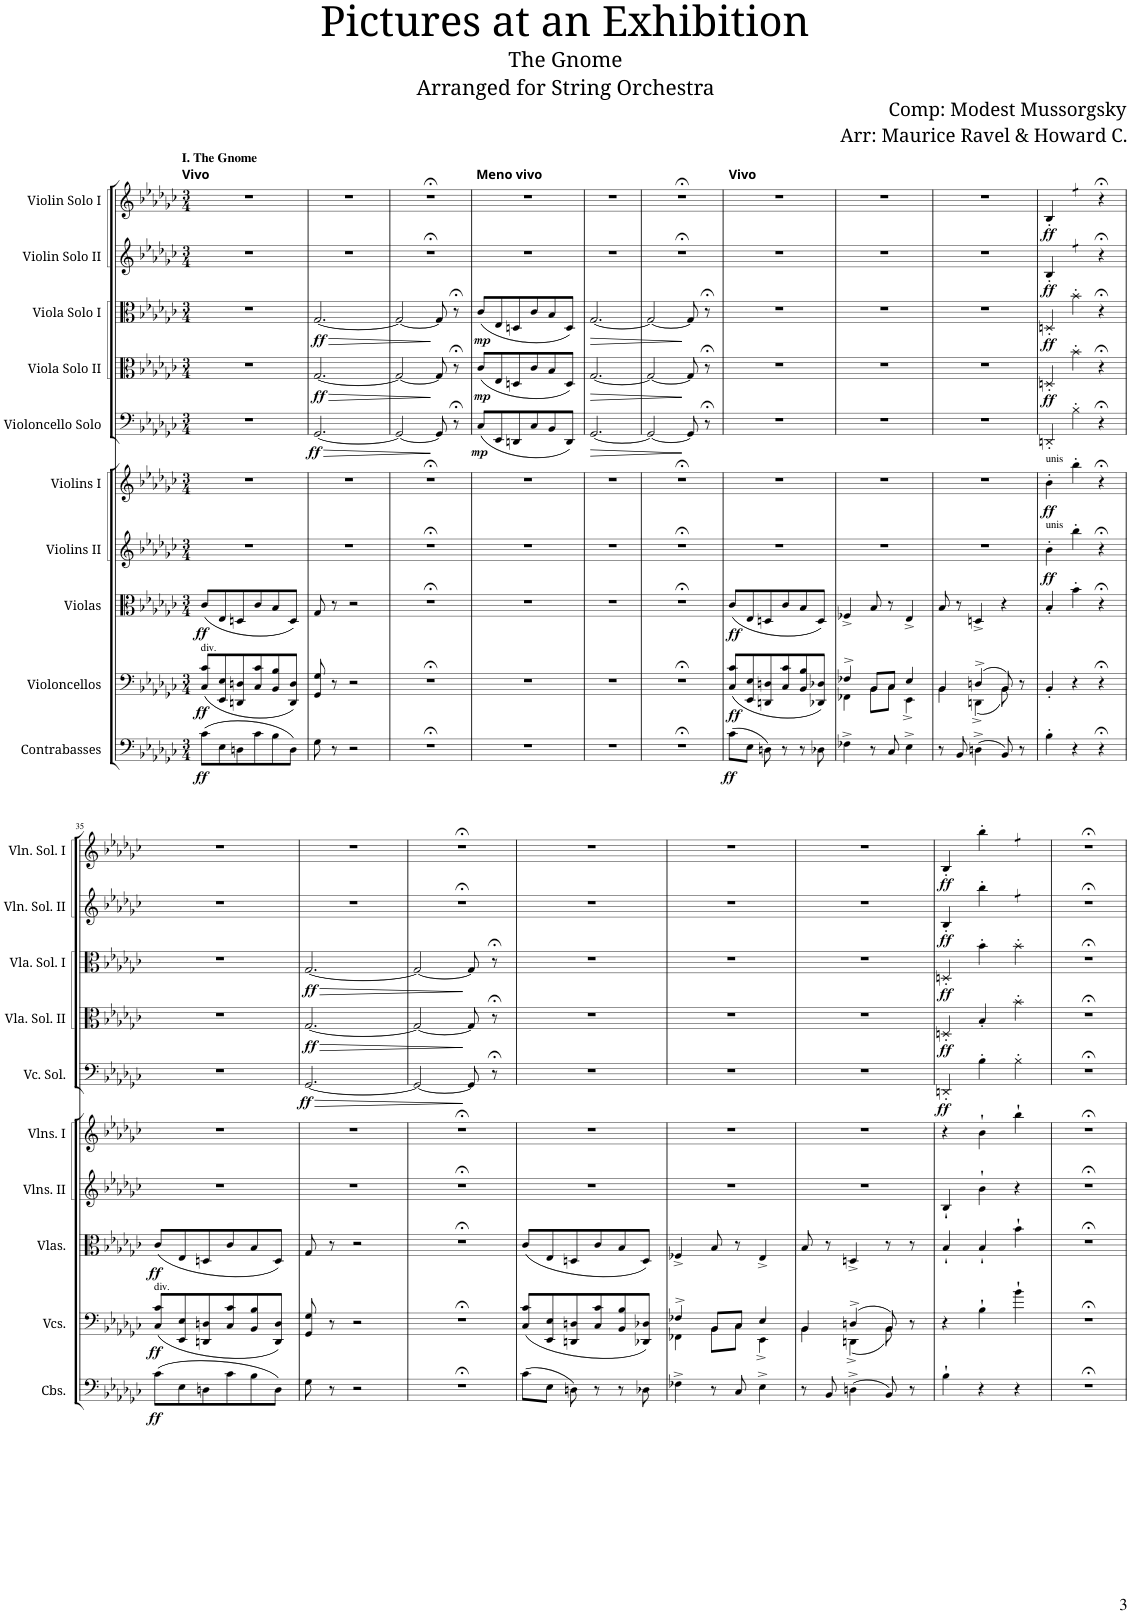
**kern	**dynam	**kern	**dynam	**kern	**dynam	**kern	**dynam	**kern	**dynam	**kern	**dynam	**kern	**dynam	**kern	**dynam	**kern	**dynam	**kern	**dynam
*part10	*part10	*part9	*part9	*part8	*part8	*part7	*part7	*part6	*part6	*part5	*part5	*part4	*part4	*part3	*part3	*part2	*part2	*part1	*part1
*staff10	*staff10	*staff9	*staff9	*staff8	*staff8	*staff7	*staff7	*staff6	*staff6	*staff5	*staff5	*staff4	*staff4	*staff3	*staff3	*staff2	*staff2	*staff1	*staff1
*I"Contrabasses	*	*I"Violoncellos	*	*I"Violas	*	*I"Violins II	*	*I"Violins I	*	*I"Violoncello Solo	*	*I"Viola Solo II	*	*I"Viola Solo I	*	*I"Violin Solo II	*	*I"Violin Solo I	*
*I'Cbs.	*	*I'Vcs.	*	*I'Vlas.	*	*I'Vlns. II	*	*I'Vlns. I	*	*I'Vc. Sol.	*	*I'Vla. Sol. II	*	*I'Vla. Sol. I	*	*I'Vln. Sol. II	*	*I'Vln. Sol. I	*
*clefF4	*	*clefF4	*	*clefC3	*	*clefG2	*	*clefG2	*	*clefF4	*	*clefC3	*	*clefC3	*	*clefG2	*	*clefG2	*
*Trd7c12	*	*	*	*	*	*	*	*	*	*	*	*	*	*	*	*	*	*	*
*k[b-e-a-d-g-c-]	*	*k[b-e-a-d-g-c-]	*	*k[b-e-a-d-g-c-]	*	*k[b-e-a-d-g-c-]	*	*k[b-e-a-d-g-c-]	*	*k[b-e-a-d-g-c-]	*	*k[b-e-a-d-g-c-]	*	*k[b-e-a-d-g-c-]	*	*k[b-e-a-d-g-c-]	*	*k[b-e-a-d-g-c-]	*
*M3/4	*	*M3/4	*	*M3/4	*	*M3/4	*	*M3/4	*	*M3/4	*	*M3/4	*	*M3/4	*	*M3/4	*	*M3/4	*
=25	=25	=25	=25	=25	=25	=25	=25	=25	=25	=25	=25	=25	=25	=25	=25	=25	=25	=25	=25
!	!	!	!	!	!	!	!	!	!	!	!	!	!	!	!	!	!	!LO:TX:a:B:t=I. The Gnome	!
!	!	!	!	!	!	!	!	!	!	!	!	!	!	!	!	!	!	!LO:TX:a:t=Vivo	!
!	!	!LO:TX:a:t=div.	!	!	!	!	!	!	!	!	!	!	!	!	!	!	!	!	!
!	!LO:DY:b	!	!LO:DY:b	!	!LO:DY:b	!	!	!	!	!	!	!	!	!	!	!	!	!	!
(8c-\L	ff	(8C-/ 8c-/L	ff	(8c-/L	ff	2.r	.	2.r	.	2.r	.	2.r	.	2.r	.	2.r	.	2.r	.
8E-\	.	8EE-/ 8E-/	.	8E-/	.	.	.	.	.	.	.	.	.	.	.	.	.	.	.
8Dn\	.	8DDn/ 8Dn/	.	8Dn/	.	.	.	.	.	.	.	.	.	.	.	.	.	.	.
8c-\	.	8C-/ 8c-/	.	8c-/	.	.	.	.	.	.	.	.	.	.	.	.	.	.	.
8B-\	.	8BB-/ 8B-/	.	8B-/	.	.	.	.	.	.	.	.	.	.	.	.	.	.	.
8D\J)	.	8DD/ 8D/J)	.	8D/J)	.	.	.	.	.	.	.	.	.	.	.	.	.	.	.
=26	=26	=26	=26	=26	=26	=26	=26	=26	=26	=26	=26	=26	=26	=26	=26	=26	=26	=26	=26
!	!	!	!	!	!	!	!	!	!	!	!LO:HP:b	!	!LO:HP:b	!	!LO:HP:b	!	!	!	!
!	!	!	!	!	!	!	!	!	!	!	!LO:DY:n=1:b	!	!LO:DY:n=1:b	!	!LO:DY:n=1:b	!	!	!	!
8G-\	.	8GG-/ 8G-/	.	8G-/	.	2.r	.	2.r	.	[2.GG-/	> ff	[2.G-/	> ff	[2.G-/	> ff	2.r	.	2.r	.
8r	.	8r	.	8r	.	.	.	.	.	.	.	.	.	.	.	.	.	.	.
2r	.	2r	.	2r	.	.	.	.	.	.	.	.	.	.	.	.	.	.	.
=27	=27	=27	=27	=27	=27	=27	=27	=27	=27	=27	=27	=27	=27	=27	=27	=27	=27	=27	=27
2.r;<	.	2.r;<	.	2.r;<	.	2.r;<	.	2.r;<	.	2GG-/_	.	2G-/_	.	2G-/_	.	2.r;<	.	2.r;<	.
.	.	.	.	.	.	.	.	.	.	8GG-/]	]	8G-/]	]	8G-/]	]	.	.	.	.
.	.	.	.	.	.	.	.	.	.	8r;<	.	8r;<	.	8r;<	.	.	.	.	.
=28	=28	=28	=28	=28	=28	=28	=28	=28	=28	=28	=28	=28	=28	=28	=28	=28	=28	=28	=28
!	!	!	!	!	!	!	!	!	!	!	!	!	!	!	!	!	!	!LO:TX:a:B:t=Meno vivo	!
!	!	!	!	!	!	!	!	!	!	!	!LO:DY:b	!	!LO:DY:b	!	!LO:DY:b	!	!	!	!
2.r	.	2.r	.	2.r	.	2.r	.	2.r	.	(8C-/L	mp	(8c-/L	mp	(8c-/L	mp	2.r	.	2.r	.
.	.	.	.	.	.	.	.	.	.	8EE-/	.	8E-/	.	8E-/	.	.	.	.	.
.	.	.	.	.	.	.	.	.	.	8DDn/	.	8Dn/	.	8Dn/	.	.	.	.	.
.	.	.	.	.	.	.	.	.	.	8C-/	.	8c-/	.	8c-/	.	.	.	.	.
.	.	.	.	.	.	.	.	.	.	8BB-/	.	8B-/	.	8B-/	.	.	.	.	.
.	.	.	.	.	.	.	.	.	.	8DD/J)	.	8D/J)	.	8D/J)	.	.	.	.	.
=29	=29	=29	=29	=29	=29	=29	=29	=29	=29	=29	=29	=29	=29	=29	=29	=29	=29	=29	=29
!	!	!	!	!	!	!	!	!	!	!	!LO:HP:b	!	!LO:HP:b	!	!LO:HP:b	!	!	!	!
2.r	.	2.r	.	2.r	.	2.r	.	2.r	.	[2.GG-/	>	[2.G-/	>	[2.G-/	>	2.r	.	2.r	.
=30	=30	=30	=30	=30	=30	=30	=30	=30	=30	=30	=30	=30	=30	=30	=30	=30	=30	=30	=30
2.r;<	.	2.r;<	.	2.r;<	.	2.r;<	.	2.r;<	.	2GG-/_	.	2G-/_	.	2G-/_	.	2.r;<	.	2.r;<	.
.	.	.	.	.	.	.	.	.	.	8GG-/]	]	8G-/]	]	8G-/]	]	.	.	.	.
.	.	.	.	.	.	.	.	.	.	8r;<	.	8r;<	.	8r;<	.	.	.	.	.
=31	=31	=31	=31	=31	=31	=31	=31	=31	=31	=31	=31	=31	=31	=31	=31	=31	=31	=31	=31
!	!	!	!	!	!	!	!	!	!	!	!	!	!	!	!	!	!	!LO:TX:a:B:t=Vivo	!
!	!LO:DY:b	!	!LO:DY:b	!	!LO:DY:b	!	!	!	!	!	!	!	!	!	!	!	!	!	!
(8c-\L	ff	(8C-/ 8c-/L	ff	(8c-/L	ff	2.r	.	2.r	.	2.r	.	2.r	.	2.r	.	2.r	.	2.r	.
8E-\J	.	8EE-/ 8E-/	.	8E-/	.	.	.	.	.	.	.	.	.	.	.	.	.	.	.
8Dn\)	.	8DDn/ 8Dn/	.	8Dn/	.	.	.	.	.	.	.	.	.	.	.	.	.	.	.
8r	.	8C-/ 8c-/	.	8c-/	.	.	.	.	.	.	.	.	.	.	.	.	.	.	.
8r	.	8BB-/ 8B-/	.	8B-/	.	.	.	.	.	.	.	.	.	.	.	.	.	.	.
8D-X\	.	8DD-X/ 8D-X/J)	.	8D/J)	.	.	.	.	.	.	.	.	.	.	.	.	.	.	.
=32	=32	=32	=32	=32	=32	=32	=32	=32	=32	=32	=32	=32	=32	=32	=32	=32	=32	=32	=32
*	*	*^	*	*	*	*	*	*	*	*	*	*	*	*	*	*	*	*	*
4F-X^\	.	4F-X^/	4FF-X\	.	4F-X^/	.	2.r	.	2.r	.	2.r	.	2.r	.	2.r	.	2.r	.	2.r	.
8r	.	8BB-/L	8BB-\L	.	8B-/	.	.	.	.	.	.	.	.	.	.	.	.	.	.	.
8C-/	.	8C-/J	8C-\J	.	8r	.	.	.	.	.	.	.	.	.	.	.	.	.	.	.
4E-^\	.	4E-/	4EE-^\	.	4E-^/	.	.	.	.	.	.	.	.	.	.	.	.	.	.	.
=33	=33	=33	=33	=33	=33	=33	=33	=33	=33	=33	=33	=33	=33	=33	=33	=33	=33	=33	=33	=33
8r	.	4BB-/	4BB-\	.	8B-/	.	2.r	.	2.r	.	2.r	.	2.r	.	2.r	.	2.r	.	2.r	.
8BB-/	.	.	.	.	8r	.	.	.	.	.	.	.	.	.	.	.	.	.	.	.
(4Dn^\	.	(4Dn^/	(4DDn^\	.	4Dn^/	.	.	.	.	.	.	.	.	.	.	.	.	.	.	.
8BB-/)	.	8BB-/)	8BB-\)	.	4r	.	.	.	.	.	.	.	.	.	.	.	.	.	.	.
8r	.	8r	8ryy	.	.	.	.	.	.	.	.	.	.	.	.	.	.	.	.	.
=34	=34	=34	=34	=34	=34	=34	=34	=34	=34	=34	=34	=34	=34	=34	=34	=34	=34	=34	=34	=34
!	!	!	!	!	!	!	!	!	!LO:TX:a:t=unis	!	!	!	!	!	!	!	!	!	!	!
!	!	!	!	!	!	!	!LO:TX:a:t=unis	!	!	!	!	!	!	!	!	!	!	!	!	!
!	!	!	!	!	!	!	!	!LO:DY:b	!	!LO:DY:b	!	!	!	!LO:DY:b	!	!LO:DY:b	!	!LO:DY:b	!	!LO:DY:b
*	*	*v	*v	*	*	*	*	*	*	*	*	*	*	*	*	*	*	*	*	*
4B-'\	.	4BB-'/	.	4B-'/	.	4b-'\	ff	4b-'\	ff	4DDn'/	.	4Dn'/	ff	4Dn'/	ff	4B-'/	ff	4B-'/	ff
4r	.	4r	.	4b-'\	.	4bb-'\	.	4bb-'\	.	4B-'\	.	4b-'\	.	4b-'\	.	4ryy	.	4ryy	.
4r;<	.	4r;<	.	4r;<	.	4r;<	.	4r;<	.	4r;<	.	4r;<	.	4r;<	.	4r;<	.	4r;<	.
!!LO:LB:g=z
=35	=35	=35	=35	=35	=35	=35	=35	=35	=35	=35	=35	=35	=35	=35	=35	=35	=35	=35	=35
!	!	!LO:TX:a:t=div.	!	!	!	!	!	!	!	!	!	!	!	!	!	!	!	!	!
!	!LO:DY:b	!	!LO:DY:b	!	!LO:DY:b	!	!	!	!	!	!	!	!	!	!	!	!	!	!
(8c-\L	ff	(8C-/ 8c-/L	ff	(8c-/L	ff	2.r	.	2.r	.	2.r	.	2.r	.	2.r	.	2.r	.	2.r	.
8E-\	.	8EE-/ 8E-/	.	8E-/	.	.	.	.	.	.	.	.	.	.	.	.	.	.	.
8Dn\	.	8DDn/ 8Dn/	.	8Dn/	.	.	.	.	.	.	.	.	.	.	.	.	.	.	.
8c-\	.	8C-/ 8c-/	.	8c-/	.	.	.	.	.	.	.	.	.	.	.	.	.	.	.
8B-\	.	8BB-/ 8B-/	.	8B-/	.	.	.	.	.	.	.	.	.	.	.	.	.	.	.
8D\J)	.	8DD/ 8D/J)	.	8D/J)	.	.	.	.	.	.	.	.	.	.	.	.	.	.	.
=36	=36	=36	=36	=36	=36	=36	=36	=36	=36	=36	=36	=36	=36	=36	=36	=36	=36	=36	=36
!	!	!	!	!	!	!	!	!	!	!	!LO:HP:b	!	!LO:HP:b	!	!LO:HP:b	!	!	!	!
!	!	!	!	!	!	!	!	!	!	!	!LO:DY:n=1:b	!	!LO:DY:n=1:b	!	!LO:DY:n=1:b	!	!	!	!
8G-\	.	8GG-/ 8G-/	.	8G-/	.	2.r	.	2.r	.	[2.GG-/	> ff	[2.G-/	> ff	[2.G-/	> ff	2.r	.	2.r	.
8r	.	8r	.	8r	.	.	.	.	.	.	.	.	.	.	.	.	.	.	.
2r	.	2r	.	2r	.	.	.	.	.	.	.	.	.	.	.	.	.	.	.
=37	=37	=37	=37	=37	=37	=37	=37	=37	=37	=37	=37	=37	=37	=37	=37	=37	=37	=37	=37
2.r;<	.	2.r;<	.	2.r;<	.	2.r;<	.	2.r;<	.	2GG-/_	.	2G-/_	.	2G-/_	.	2.r;<	.	2.r;<	.
.	.	.	.	.	.	.	.	.	.	8GG-/]	]	8G-/]	]	8G-/]	]	.	.	.	.
.	.	.	.	.	.	.	.	.	.	8r;<	.	8r;<	.	8r;<	.	.	.	.	.
=38	=38	=38	=38	=38	=38	=38	=38	=38	=38	=38	=38	=38	=38	=38	=38	=38	=38	=38	=38
(8c-\L	.	(8C-/ 8c-/L	.	(8c-/L	.	2.r	.	2.r	.	2.r	.	2.r	.	2.r	.	2.r	.	2.r	.
8E-\J	.	8EE-/ 8E-/	.	8E-/	.	.	.	.	.	.	.	.	.	.	.	.	.	.	.
8Dn\)	.	8DDn/ 8Dn/	.	8Dn/	.	.	.	.	.	.	.	.	.	.	.	.	.	.	.
8r	.	8C-/ 8c-/	.	8c-/	.	.	.	.	.	.	.	.	.	.	.	.	.	.	.
8r	.	8BB-/ 8B-/	.	8B-/	.	.	.	.	.	.	.	.	.	.	.	.	.	.	.
8D-X\	.	8DD-X/ 8D-X/J)	.	8D/J)	.	.	.	.	.	.	.	.	.	.	.	.	.	.	.
=39	=39	=39	=39	=39	=39	=39	=39	=39	=39	=39	=39	=39	=39	=39	=39	=39	=39	=39	=39
*	*	*^	*	*	*	*	*	*	*	*	*	*	*	*	*	*	*	*	*
4F-X^\	.	4F-X^/	4FF-X\	.	4F-X^/	.	2.r	.	2.r	.	2.r	.	2.r	.	2.r	.	2.r	.	2.r	.
8r	.	8BB-/L	8BB-\L	.	8B-/	.	.	.	.	.	.	.	.	.	.	.	.	.	.	.
8C-/	.	8C-/J	8C-\J	.	8r	.	.	.	.	.	.	.	.	.	.	.	.	.	.	.
4E-^\	.	4E-/	4EE-^\	.	4E-^/	.	.	.	.	.	.	.	.	.	.	.	.	.	.	.
=40	=40	=40	=40	=40	=40	=40	=40	=40	=40	=40	=40	=40	=40	=40	=40	=40	=40	=40	=40	=40
8r	.	4BB-/	4BB-\	.	8B-/	.	2.r	.	2.r	.	2.r	.	2.r	.	2.r	.	2.r	.	2.r	.
8BB-/	.	.	.	.	8r	.	.	.	.	.	.	.	.	.	.	.	.	.	.	.
(4Dn^\	.	(4Dn^/	(4DDn^\	.	4Dn^/	.	.	.	.	.	.	.	.	.	.	.	.	.	.	.
8BB-/)	.	8BB-/)	8BB-\)	.	8r	.	.	.	.	.	.	.	.	.	.	.	.	.	.	.
8r	.	8r	8ryy	.	8r	.	.	.	.	.	.	.	.	.	.	.	.	.	.	.
=41	=41	=41	=41	=41	=41	=41	=41	=41	=41	=41	=41	=41	=41	=41	=41	=41	=41	=41	=41	=41
!	!	!	!	!	!	!	!	!	!	!	!	!LO:DY:b	!	!LO:DY:b	!	!LO:DY:b	!	!LO:DY:b	!	!LO:DY:b
*	*	*v	*v	*	*	*	*	*	*	*	*	*	*	*	*	*	*	*	*	*
4B-`\	.	4r	.	4B-`/	.	4B-`/	.	4r	.	4DDn'/	ff	4Dn'/	ff	4Dn'/	ff	4B-'/	ff	4B-'/	ff
4r	.	4B-`\	.	4B-`/	.	4b-`\	.	4b-`\	.	4B-'\	.	4B-'/	.	4b-'\	.	4bb-'\	.	4bb-'\	.
4r	.	4b-`\	.	4b-`\	.	4r	.	4bb-`\	.	4B-'\	.	4b-'\	.	4b-'\	.	4ryy	.	4ryy	.
=42	=42	=42	=42	=42	=42	=42	=42	=42	=42	=42	=42	=42	=42	=42	=42	=42	=42	=42	=42
2.r;<	.	2.r;<	.	2.r;<	.	2.r;<	.	2.r;<	.	2.r;<	.	2.r;<	.	2.r;<	.	2.r;<	.	2.r;<	.
=	=	=	=	=	=	=	=	=	=	=	=	=	=	=	=	=	=	=	=
*-	*-	*-	*-	*-	*-	*-	*-	*-	*-	*-	*-	*-	*-	*-	*-	*-	*-	*-	*-
